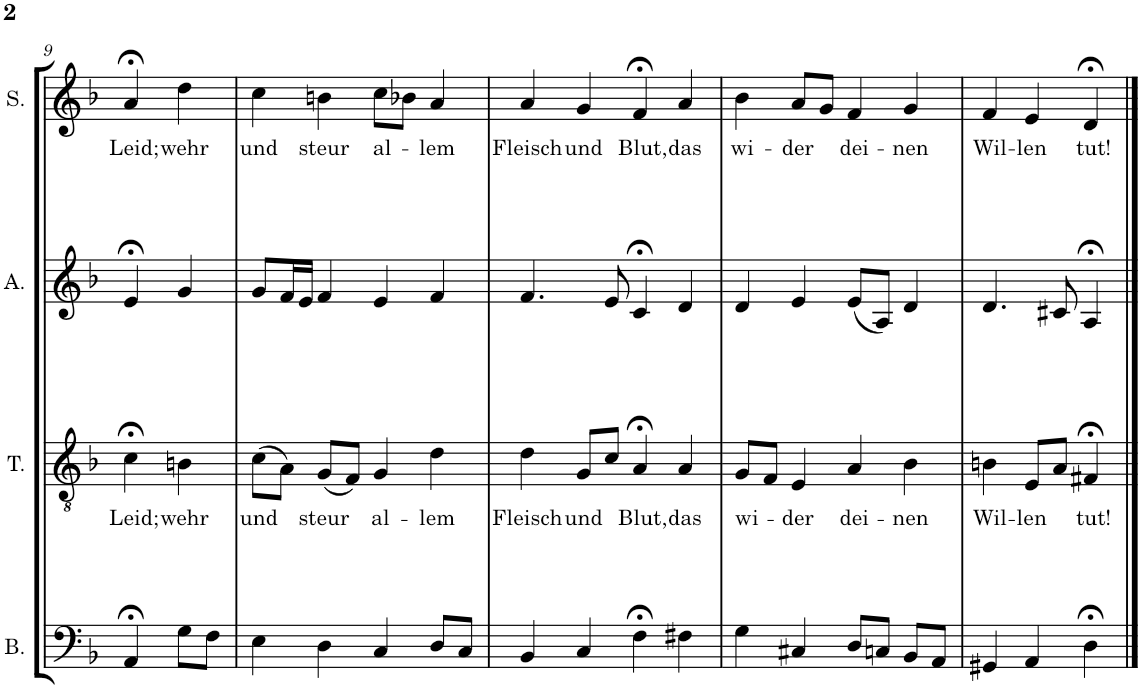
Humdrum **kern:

**kern	**kern	**text	**kern	**kern	**text
*part4	*part3	*part3	*part2	*part1	*part1
*staff4	*staff3	*staff3	*staff2	*staff1	*staff1
*I"Basso	*I"Tenore	*	*I"Alto	*I"Soprano	*
*I'B.	*I'T.	*	*I'A.	*I'S.	*
!!LO:PB:g=z
*clefF4	*clefGv2	*	*clefG2	*clefG2	*
*k[b-]	*k[b-]	*	*k[b-]	*k[b-]	*
*F:	*F:	*	*F:	*F:	*
*M4/4	*M4/4	*	*M4/4	*M4/4	*
=9	=9	=9	=9	=9	=9
!	!	!LO:LY:b	!	!	!LO:LY:b
4AA;</	4c;<\	Leid;	4e;</	4a;</	Leid;
!	!	!LO:LY:b	!	!	!LO:LY:b
8G\L	4Bn\	wehr	4g/	4dd\	wehr
8F\J	.	.	.	.	.
=10	=10	=10	=10	=10	=10
!	!	!LO:LY:b	!	!	!LO:LY:b
4E\	(>8c\L	und	8g/L	4cc\	und
.	8A\J)	.	16f/L	.	.
.	.	.	16e/JJ	.	.
!	!	!LO:LY:b	!	!	!LO:LY:b
4D\	(<8G/L	steur	4f/	4bn\	steur
.	8F/J)	.	.	.	.
!	!	!LO:LY:b	!	!	!LO:LY:b
4C/	4G/	al-	4e/	8cc\L	al-
.	.	.	.	8b-X\J	.
!	!	!LO:LY:b	!	!	!LO:LY:b
8D/L	4d\	-lem	4f/	4a/	-lem
8C/J	.	.	.	.	.
=11	=11	=11	=11	=11	=11
!	!	!LO:LY:b	!	!	!LO:LY:b
4BB-/	4d\	Fleisch	4.f/	4a/	Fleisch
!	!	!LO:LY:b	!	!	!LO:LY:b
4C/	8G/L	und	.	4g/	und
.	8c/J	.	8e/	.	.
!	!	!LO:LY:b	!	!	!LO:LY:b
4F;<\	4A;</	Blut,	4c;</	4f;</	Blut,
!	!	!LO:LY:b	!	!	!LO:LY:b
4F#X\	4A/	das	4d/	4a/	das
=12	=12	=12	=12	=12	=12
!	!	!LO:LY:b	!	!	!LO:LY:b
4G\	8G/L	wi-	4d/	4b-\	wi-
.	8F/J	.	.	.	.
!	!	!LO:LY:b	!	!	!LO:LY:b
4C#X/	4E/	-der	4e/	8a/L	-der
.	.	.	.	8g/J	.
!	!	!LO:LY:b	!	!	!LO:LY:b
8D/L	4A/	dei-	(8e/L	4f/	dei-
8Cn/J	.	.	8A/J)	.	.
!	!	!LO:LY:b	!	!	!LO:LY:b
8BB-/L	4B-\	-nen	4d/	4g/	-nen
8AA/J	.	.	.	.	.
=13	=13	=13	=13	=13	=13
!	!	!LO:LY:b	!	!	!LO:LY:b
4GG#X/	4Bn\	Wil-	4.d/	4f/	Wil-
!	!	!LO:LY:b	!	!	!LO:LY:b
4AA/	8E/L	-len	.	4e/	-len
.	8A/J	.	8c#X/	.	.
!	!	!LO:LY:b	!	!	!LO:LY:b
4D;<\	4F#X;</	tut!	4A;</	4d;</	tut!
==	==	==	==	==	==
*-	*-	*-	*-	*-	*-
